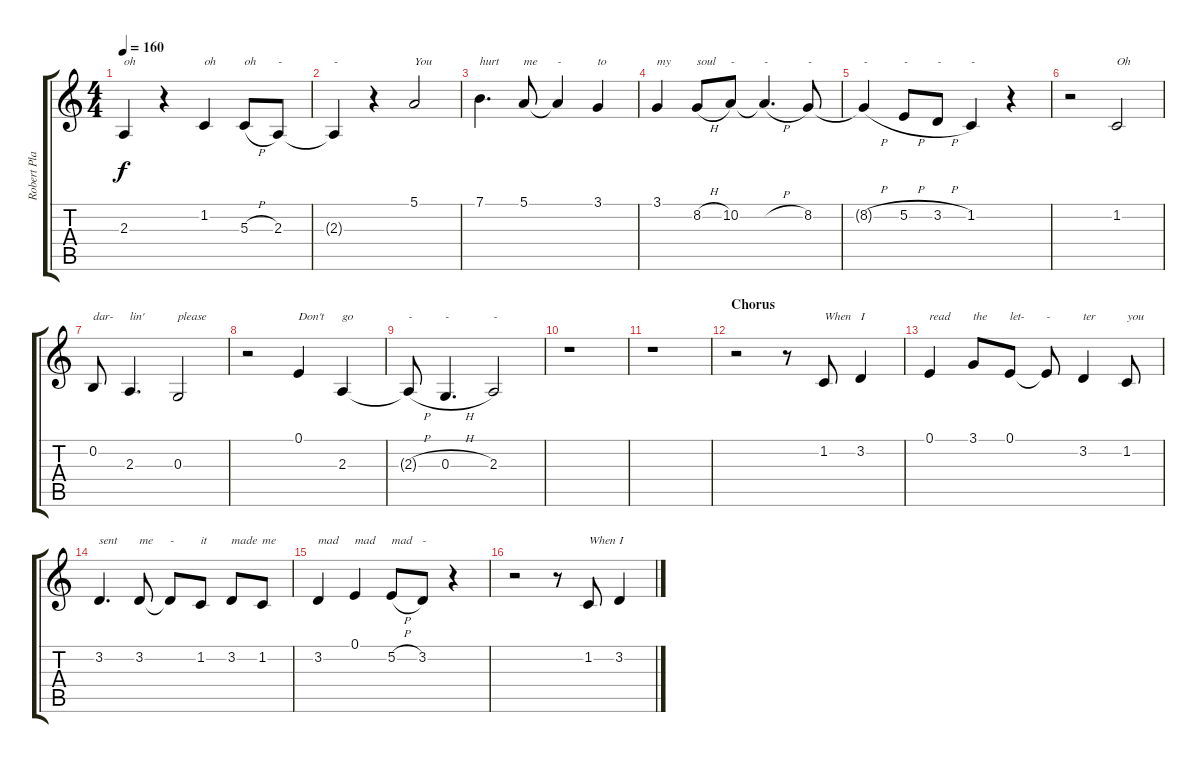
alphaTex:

\track ("Robert Plant - Vocals" "Robert Pla") {instrument voiceoohs}
\staff {score tabs}
\tuning (E4 B3 G3 D3 A2 E2) {hide}
\ts (4 4)
\tempo 160
\clef g2
\ks c
2.3.4{txt "oh" dy f} r.4 1.2.4{txt "oh"} 5.3{h}.8{txt "oh"} 2.3.8{txt "-"} |
2.3{t}.4{txt "-"} r.4 5.1.2{txt "You"} |
7.1.4{d txt "hurt"} 5.1.8{txt "me"} 5.1{t}.4{txt "-"} 3.1.4{txt "to"} |
3.1.4{txt "my"} 8.2{h}.8{txt "soul"} 10.2.8{txt "-"} 10.2{h t}.4{d txt "-"} 8.2.8{txt "-"} |
8.2{h t}.4{txt "-"} 5.2{h}.8{txt "-"} 3.2{h}.8{txt "-"} 1.2.4{txt "-"} r.4 |
r.2 1.2.2{txt "Oh"} |
0.2.8{txt "dar-"} 2.3.4{d txt "lin'"} 0.3.2{txt "please"} |
r.2 0.1.4{txt "Don't"} 2.3.4{txt "go"} |
2.3{h t}.8{txt "-"} 0.3{h}.4{d txt "-"} 2.3.2{txt "-"} |
r.1 |
r.1 |
\section ("" "Chorus")
r.2 r.8 1.2.8{txt "When"} 3.2.4{txt "I"} |
0.1.4{txt "read"} 3.1.8{txt "the"} 0.1.8{txt "let-"} 0.1{t}.8{txt "-"} 3.2.4{txt "ter"} 1.2.8{txt "you"} |
3.2.4{d txt "sent"} 3.2.8{txt "me"} 3.2{t}.8{txt "-"} 1.2.8{txt "it"} 3.2.8{txt "made"} 1.2.8{txt "me"} |
3.2.4{txt "mad"} 0.1.4{txt "mad"} 5.2{h}.8{txt "mad"} 3.2.8{txt "-"} r.4 |
r.2 r.8 1.2.8{txt "When"} 3.2.4{txt "I"}
